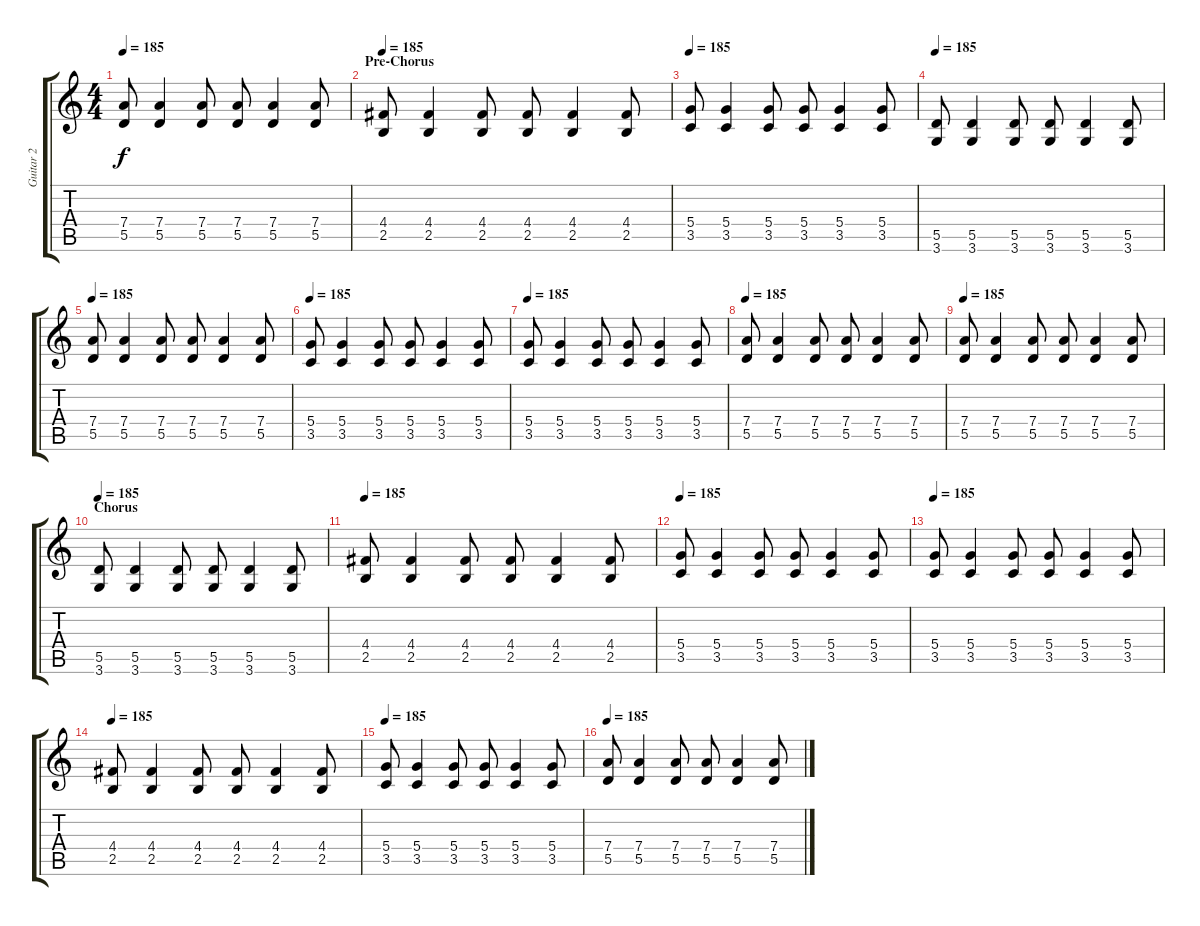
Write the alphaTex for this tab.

\track ("Guitar 2 " "Guitar 2 ") {instrument distortionguitar}
\staff {score tabs}
\tuning (E4 B3 G3 D3 A2 E2) {hide}
\ts (4 4)
\tempo 185
\clef g2
\ks c
(7.4 5.5).8{dy f} (7.4 5.5).4 (7.4 5.5).8 (7.4 5.5).8 (7.4 5.5).4 (7.4 5.5).8 |
\section ("" "Pre-Chorus ")
\tempo 185
(4.4 2.5).8 (4.4 2.5).4 (4.4 2.5).8 (4.4 2.5).8 (4.4 2.5).4 (4.4 2.5).8 |
\tempo 185
(5.4 3.5).8 (5.4 3.5).4 (5.4 3.5).8 (5.4 3.5).8 (5.4 3.5).4 (5.4 3.5).8 |
\tempo 185
(5.5 3.6).8 (5.5 3.6).4 (5.5 3.6).8 (5.5 3.6).8 (5.5 3.6).4 (5.5 3.6).8 |
\tempo 185
(7.4 5.5).8 (7.4 5.5).4 (7.4 5.5).8 (7.4 5.5).8 (7.4 5.5).4 (7.4 5.5).8 |
\tempo 185
(5.4 3.5).8 (5.4 3.5).4 (5.4 3.5).8 (5.4 3.5).8 (5.4 3.5).4 (5.4 3.5).8 |
\tempo 185
(5.4 3.5).8 (5.4 3.5).4 (5.4 3.5).8 (5.4 3.5).8 (5.4 3.5).4 (5.4 3.5).8 |
\tempo 185
(7.4 5.5).8 (7.4 5.5).4 (7.4 5.5).8 (7.4 5.5).8 (7.4 5.5).4 (7.4 5.5).8 |
\tempo 185
(7.4 5.5).8 (7.4 5.5).4 (7.4 5.5).8 (7.4 5.5).8 (7.4 5.5).4 (7.4 5.5).8 |
\section ("" "Chorus ")
\tempo 185
(5.5 3.6).8 (5.5 3.6).4 (5.5 3.6).8 (5.5 3.6).8 (5.5 3.6).4 (5.5 3.6).8 |
\tempo 185
(4.4 2.5).8 (4.4 2.5).4 (4.4 2.5).8 (4.4 2.5).8 (4.4 2.5).4 (4.4 2.5).8 |
\tempo 185
(5.4 3.5).8 (5.4 3.5).4 (5.4 3.5).8 (5.4 3.5).8 (5.4 3.5).4 (5.4 3.5).8 |
\tempo 185
(5.4 3.5).8 (5.4 3.5).4 (5.4 3.5).8 (5.4 3.5).8 (5.4 3.5).4 (5.4 3.5).8 |
\tempo 185
(4.4 2.5).8 (4.4 2.5).4 (4.4 2.5).8 (4.4 2.5).8 (4.4 2.5).4 (4.4 2.5).8 |
\tempo 185
(5.4 3.5).8 (5.4 3.5).4 (5.4 3.5).8 (5.4 3.5).8 (5.4 3.5).4 (5.4 3.5).8 |
\tempo 185
(7.4 5.5).8 (7.4 5.5).4 (7.4 5.5).8 (7.4 5.5).8 (7.4 5.5).4 (7.4 5.5).8
